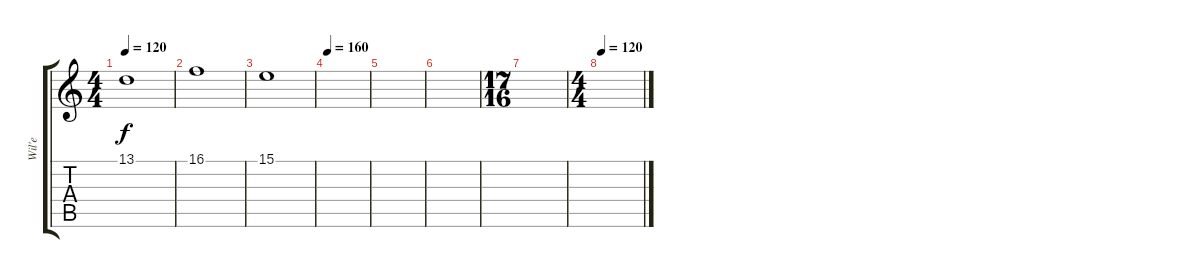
\track ("Wil'e" "Wil'e") {instrument stringensemble1}
\staff {score tabs}
\tuning (Db4 Ab3 E3 B2 Gb2 B1) {hide}
\ts (4 4)
\tempo 120
\clef g2
\ks c
13.1.1{dy f} |
16.1.1 |
15.1.1 |
\tempo 160
|
|
|
\ts (17 16)
|
\ts (4 4)
\tempo 120
